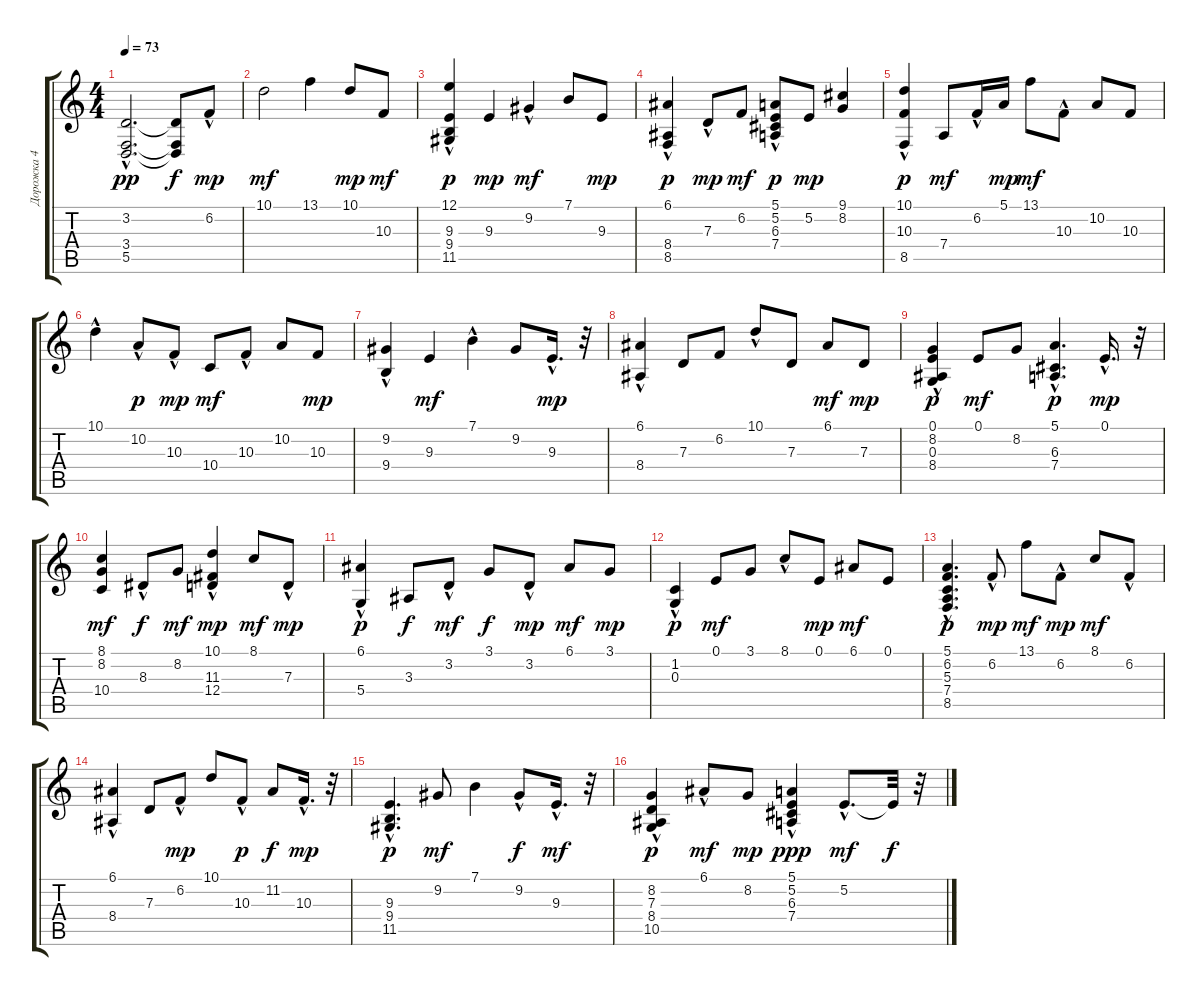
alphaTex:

\track ("Дорожка 4" "Дорожка 4") {instrument fx4atmosphere}
\staff {score tabs}
\tuning (E4 B3 G3 D3 A2 E2) {hide}
\ts (4 4)
\tempo 73
\clef g2
\ks c
(3.2{hac} 3.4{hac} 5.5{hac}).2{d dy pp} (3.2{t} 3.4{t} 5.5{t}).8{dy f} 6.2{hac}.8{dy mp} |
10.1.2{dy mf} 13.1.4 10.1.8{dy mp} 10.3.8{dy mf} |
(12.1 9.3{hac} 9.4{hac} 11.5{hac}).4{dy p} 9.3.4{dy mp} 9.2{hac}.4{dy mf} 7.1.8 9.3.8{dy mp} |
(6.1{hac} 8.4{hac} 8.5{hac}).4{dy p} 7.3{hac}.8{dy mp} 6.2.8{dy mf} (5.1 5.2{hac} 6.3 7.4).8{dy p} 5.2.8{dy mp} (9.1 8.2).4 |
(10.1{hac} 10.3 8.5).4{dy p} 7.4.8{dy mf} 6.2{hac}.16 5.1.16{dy mp} 13.1.8{dy mf} 10.3{hac}.8 10.2.8 10.3.8 |
10.1{hac}.4 10.2{hac}.8{dy p} 10.3{hac}.8{dy mp} 10.4.8{dy mf} 10.3{hac}.8 10.2.8 10.3.8{dy mp} |
(9.2 9.4{hac}).4 9.3.4{dy mf} 7.1{hac}.4 9.2.8 9.3{hac}.16{d dy mp} r.32 |
(6.1 8.4{hac}).4 7.3.8 6.2.8 10.1{hac}.8 7.3.8 6.1.8{dy mf} 7.3.8{dy mp} |
(0.1{hac} 8.2 0.3{hac} 8.4{hac}).4{dy p} 0.1.8{dy mf} 8.2.8 (5.1 6.3{hac} 7.4{hac}).4{d dy p} 0.1{hac}.16{d dy mp} r.32 |
(8.1 8.2 10.4).4{dy mf} 8.3{hac}.8{dy f} 8.2.8{dy mf} (10.1{hac} 11.3 12.4).4{dy mp} 8.1.8{dy mf} 7.3{hac}.8{dy mp} |
(6.1 5.4{hac}).4{dy p} 3.3.8{dy f} 3.2{hac}.8{dy mf} 3.1.8{dy f} 3.2{hac}.8{dy mp} 6.1.8{dy mf} 3.1.8{dy mp} |
(1.2{hac} 0.3{hac}).4{dy p} 0.1.8{dy mf} 3.1.8 8.1{hac}.8 0.1.8{dy mp} 6.1.8{dy mf} 0.1.8 |
(5.1{hac} 6.2 5.3{hac} 7.4{hac} 8.5).4{d dy p} 6.2{hac}.8{dy mp} 13.1.8{dy mf} 6.2{hac}.8{dy mp} 8.1.8{dy mf} 6.2{hac}.8 |
(6.1 8.4{hac}).4 7.3.8 6.2{hac}.8{dy mp} 10.1.8 10.3{hac}.8{dy p} 11.2.8{dy f} 10.3{hac}.16{d dy mp} r.32 |
(9.3{hac} 9.4{hac} 11.5{hac}).4{d dy p} 9.2.8{dy mf} 7.1.4 9.2{hac}.8{dy f} 9.3{hac}.16{d dy mf} r.32 |
(8.2 7.3 8.4{hac} 10.5{hac}).4{dy p} 6.1{hac}.8{dy mf} 8.2.8{dy mp} (5.1 5.2{hac} 6.3{hac} 7.4).4{dy ppp} 5.2{hac}.8{d dy mf} 5.2{t}.32{dy f} r.32
